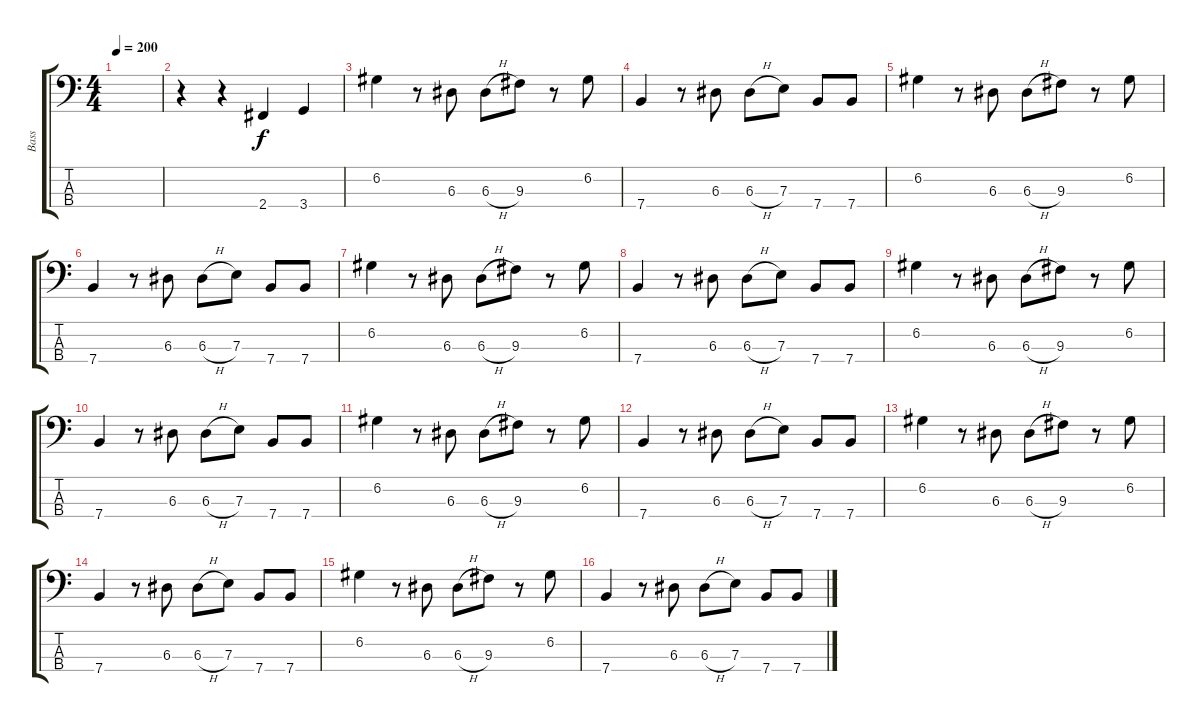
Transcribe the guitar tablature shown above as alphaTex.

\track ("Bass" "Bass") {instrument electricbassfinger}
\staff {score tabs}
\tuning (G2 D2 A1 E1) {hide}
\ts (4 4)
\tempo 200
\clef f4
\ks c
|
r.4 r.4 2.4.4 3.4.4 |
6.2.4 r.8 6.3.8 6.3{h}.8 9.3.8 r.8 6.2.8 |
7.4.4 r.8 6.3.8 6.3{h}.8 7.3.8 7.4.8 7.4.8 |
6.2.4 r.8 6.3.8 6.3{h}.8 9.3.8 r.8 6.2.8 |
7.4.4 r.8 6.3.8 6.3{h}.8 7.3.8 7.4.8 7.4.8 |
6.2.4 r.8 6.3.8 6.3{h}.8 9.3.8 r.8 6.2.8 |
7.4.4 r.8 6.3.8 6.3{h}.8 7.3.8 7.4.8 7.4.8 |
6.2.4 r.8 6.3.8 6.3{h}.8 9.3.8 r.8 6.2.8 |
7.4.4 r.8 6.3.8 6.3{h}.8 7.3.8 7.4.8 7.4.8 |
6.2.4 r.8 6.3.8 6.3{h}.8 9.3.8 r.8 6.2.8 |
7.4.4 r.8 6.3.8 6.3{h}.8 7.3.8 7.4.8 7.4.8 |
6.2.4 r.8 6.3.8 6.3{h}.8 9.3.8 r.8 6.2.8 |
7.4.4 r.8 6.3.8 6.3{h}.8 7.3.8 7.4.8 7.4.8 |
6.2.4 r.8 6.3.8 6.3{h}.8 9.3.8 r.8 6.2.8 |
7.4.4 r.8 6.3.8 6.3{h}.8 7.3.8 7.4.8 7.4.8
